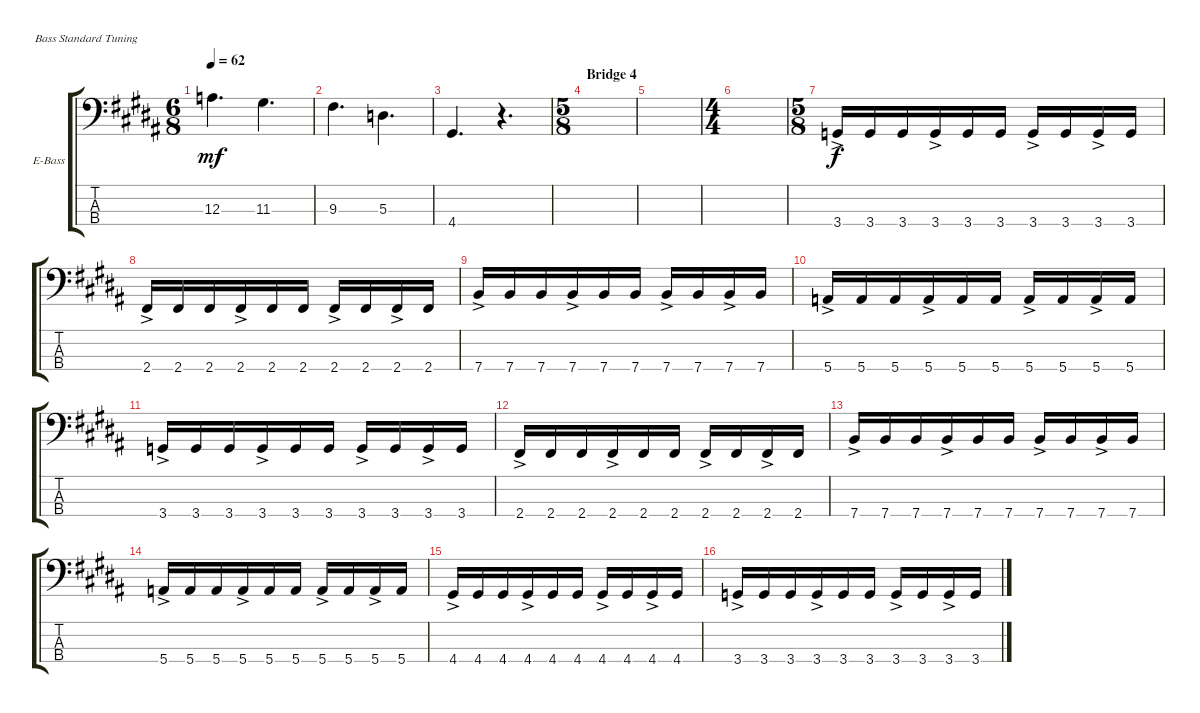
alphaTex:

\defaultSystemsLayout 4
\bracketExtendMode groupsimilarinstruments
\firstSystemTrackNameOrientation horizontal
\otherSystemsTrackNameOrientation horizontal
\track ("Electric Bass" "E-Bass") {instrument electricbassfinger}
\staff {score tabs}
\tuning (G2 D2 A1 E1)
\ts (6 8)
\tempo 62
\clef f4
\ks g#minor
12.3.4{d dy mf} 11.3.4{d} |
9.3.4{d} 5.3.4{d} |
4.4.4{d} r.4{d} |
\ts (5 8)
\section ("" "Bridge 4")
|
|
\ts (4 4)
|
\ts (5 8)
3.4{ac}.16{dy f} 3.4.16 3.4.16 3.4{ac}.16 3.4.16 3.4.16 3.4{ac}.16 3.4.16 3.4{ac}.16 3.4.16 |
2.4{ac}.16 2.4.16 2.4.16 2.4{ac}.16 2.4.16 2.4.16 2.4{ac}.16 2.4.16 2.4{ac}.16 2.4.16 |
7.4{ac}.16 7.4.16 7.4.16 7.4{ac}.16 7.4.16 7.4.16 7.4{ac}.16 7.4.16 7.4{ac}.16 7.4.16 |
5.4{ac}.16 5.4.16 5.4.16 5.4{ac}.16 5.4.16 5.4.16 5.4{ac}.16 5.4.16 5.4{ac}.16 5.4.16 |
3.4{ac}.16 3.4.16 3.4.16 3.4{ac}.16 3.4.16 3.4.16 3.4{ac}.16 3.4.16 3.4{ac}.16 3.4.16 |
2.4{ac}.16 2.4.16 2.4.16 2.4{ac}.16 2.4.16 2.4.16 2.4{ac}.16 2.4.16 2.4{ac}.16 2.4.16 |
7.4{ac}.16 7.4.16 7.4.16 7.4{ac}.16 7.4.16 7.4.16 7.4{ac}.16 7.4.16 7.4{ac}.16 7.4.16 |
5.4{ac}.16 5.4.16 5.4.16 5.4{ac}.16 5.4.16 5.4.16 5.4{ac}.16 5.4.16 5.4{ac}.16 5.4.16 |
4.4{ac}.16 4.4.16 4.4.16 4.4{ac}.16 4.4.16 4.4.16 4.4{ac}.16 4.4.16 4.4{ac}.16 4.4.16 |
3.4{ac}.16 3.4.16 3.4.16 3.4{ac}.16 3.4.16 3.4.16 3.4{ac}.16 3.4.16 3.4{ac}.16 3.4.16
